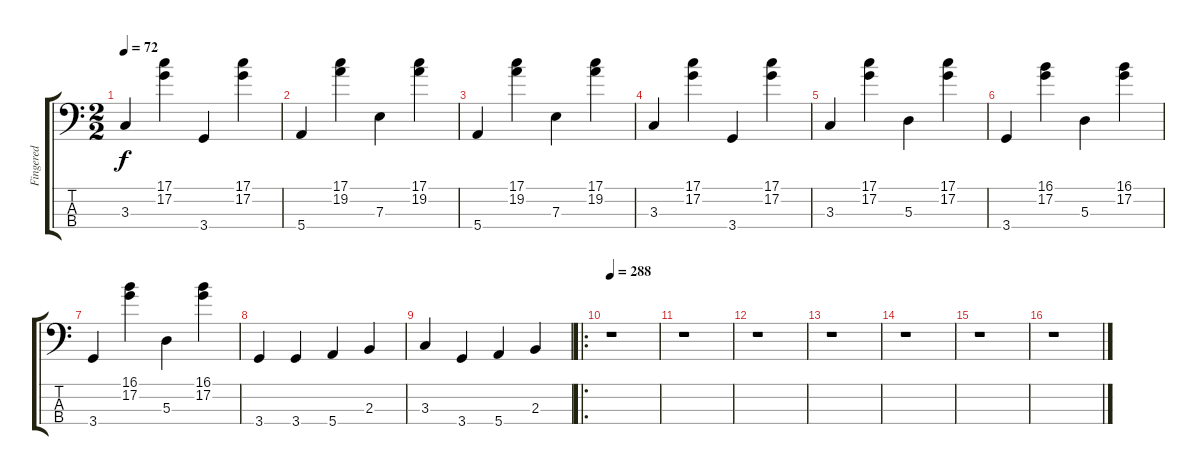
\track ("Fingered" "Fingered") {instrument electricbassfinger}
\staff {score tabs}
\tuning (G2 D2 A1 E1) {hide}
\ts (2 2)
\tempo 72
\clef f4
\ks c
3.3.4{dy f} (17.1 17.2).4 3.4.4 (17.1 17.2).4 |
5.4.4 (17.1 19.2).4 7.3.4 (17.1 19.2).4 |
5.4.4 (17.1 19.2).4 7.3.4 (17.1 19.2).4 |
3.3.4 (17.1 17.2).4 3.4.4 (17.1 17.2).4 |
3.3.4 (17.1 17.2).4 5.3.4 (17.1 17.2).4 |
3.4.4 (16.1 17.2).4 5.3.4 (16.1 17.2).4 |
3.4.4 (16.1 17.2).4 5.3.4 (16.1 17.2).4 |
3.4.4 3.4.4 5.4.4 2.3.4 |
3.3.4 3.4.4 5.4.4 2.3.4 |
\ro
\tempo 288
r.1 |
r.1 |
r.1 |
r.1 |
r.1 |
r.1 |
r.1
